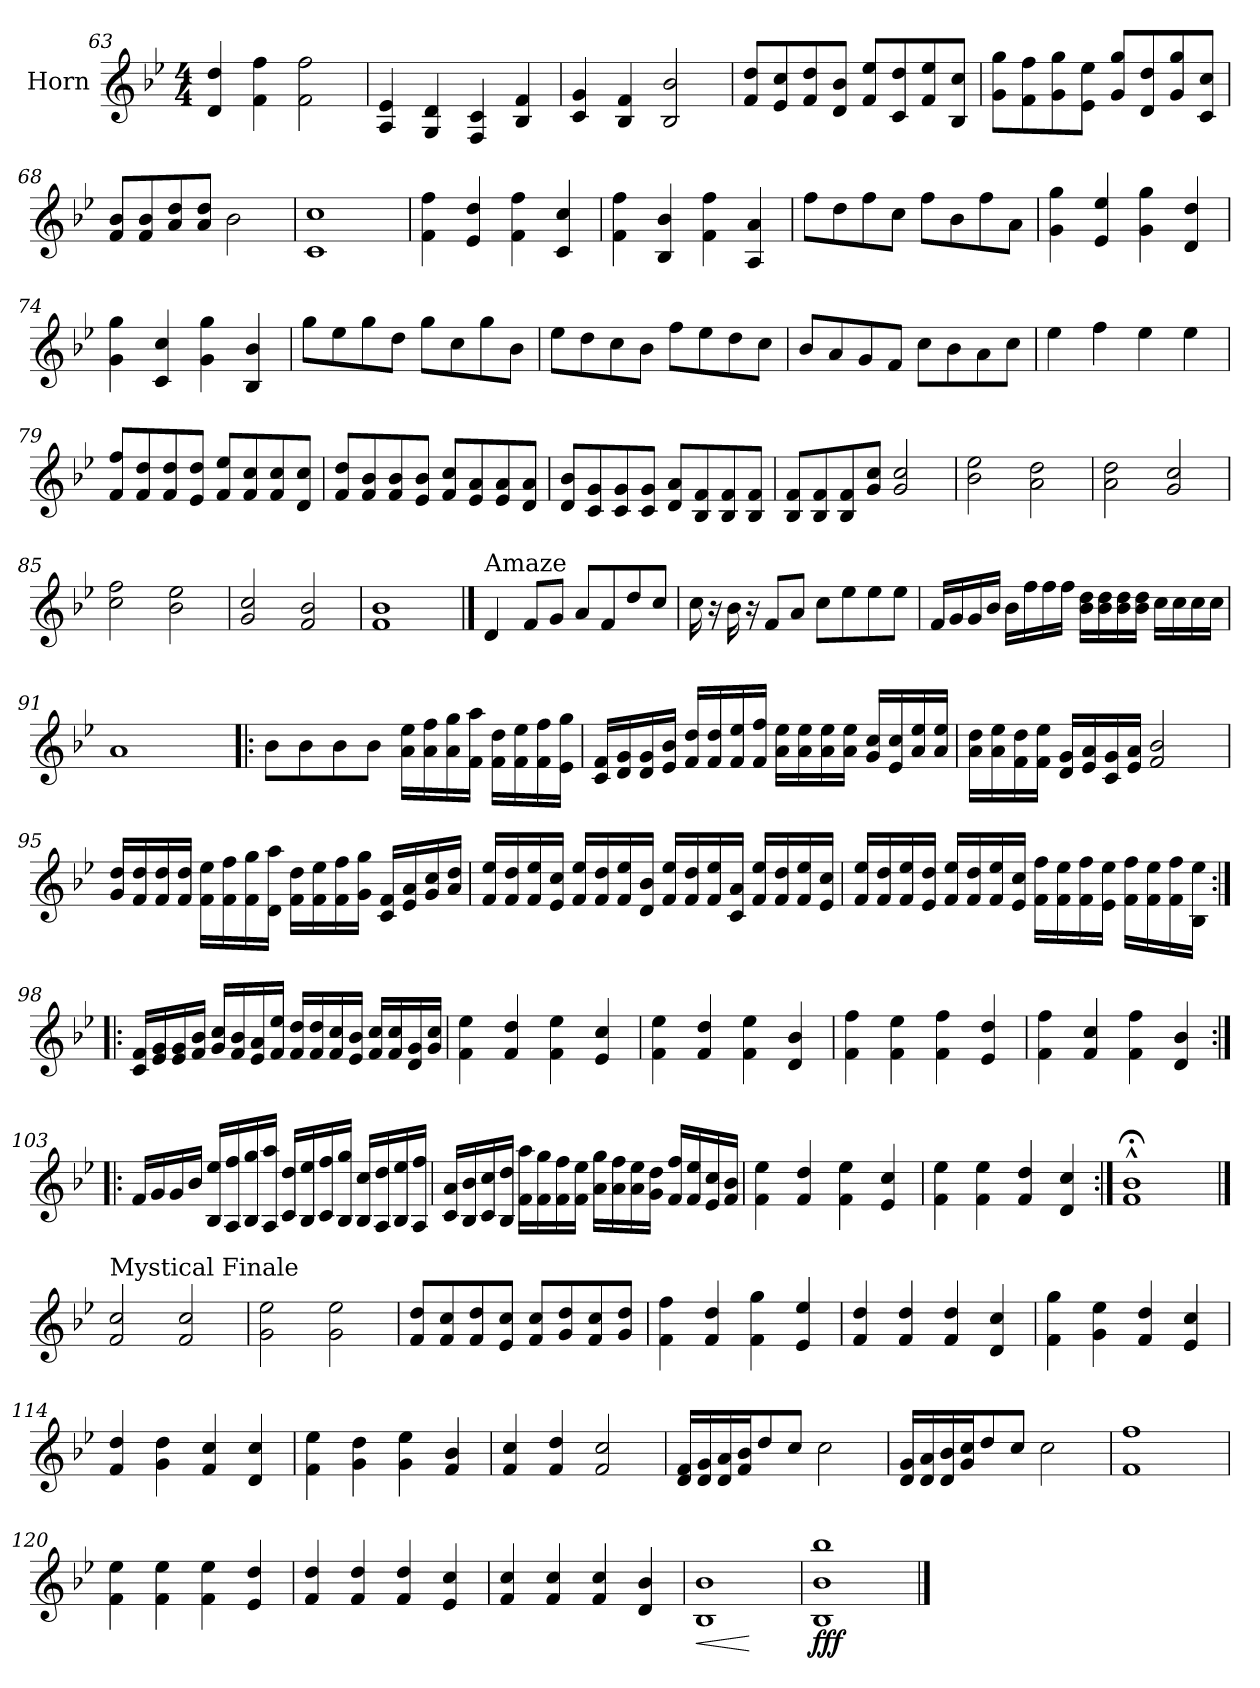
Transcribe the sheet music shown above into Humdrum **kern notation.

**kern	**dynam
*part1	*part1
*staff1	*staff1
*I"Horn	*
*I'Hn.	*
*clefG2	*
*ITrd4c7	*
*k[b-e-a-]	*
*E-:	*
*M4/4	*
=63	=63
4G/ 4g/	.
4B-\ 4b-\	.
2B-\ 2b-\	.
=64	=64
4D/ 4A-/	.
4C/ 4G/	.
4BB-/ 4F/	.
4E-/ 4B-/	.
=65	=65
4F/ 4c/	.
4E-/ 4B-/	.
2E-/ 2e-/	.
=66	=66
8B-/ 8g/L	.
8A-/ 8f/	.
8B-/ 8g/	.
8G/ 8e-/J	.
8B-/ 8a-/L	.
8F/ 8g/	.
8B-/ 8a-/	.
8E-/ 8f/J	.
=67	=67
8c\ 8cc\L	.
8B-\ 8b-\	.
8c\ 8cc\	.
8A-\ 8a-\J	.
8c/ 8cc/L	.
8G/ 8g/	.
8c/ 8cc/	.
8F/ 8f/J	.
!!LO:LB:g=z
=68	=68
8B-/ 8e-/L	.
8B-/ 8e-/	.
8d/ 8g/	.
8d/ 8g/J	.
2e-\	.
=69	=69
1F 1f	.
=70	=70
4B-\ 4b-\	.
4A-/ 4g/	.
4B-\ 4b-\	.
4F/ 4f/	.
=71	=71
4B-\ 4b-\	.
4E-/ 4e-/	.
4B-\ 4b-\	.
4D/ 4d/	.
=72	=72
8b-\L	.
8g\	.
8b-\	.
8f\J	.
8b-\L	.
8e-\	.
8b-\	.
8d\J	.
=73	=73
4c\ 4cc\	.
4A-/ 4a-/	.
4c\ 4cc\	.
4G/ 4g/	.
=74	=74
4c\ 4cc\	.
4F/ 4f/	.
4c\ 4cc\	.
4E-/ 4e-/	.
!!LO:LB:g=z
=75	=75
8cc\L	.
8a-\	.
8cc\	.
8g\J	.
8cc\L	.
8f\	.
8cc\	.
8e-\J	.
=76	=76
8a-\L	.
8g\	.
8f\	.
8e-\J	.
8b-\L	.
8a-\	.
8g\	.
8f\J	.
=77	=77
8e-/L	.
8d/	.
8c/	.
8B-/J	.
8f\L	.
8e-\	.
8d\	.
8f\J	.
=78	=78
4a-\	.
4b-\	.
4a-\	.
4a-\	.
=79	=79
8B-/ 8b-/L	.
8B-/ 8g/	.
8B-/ 8g/	.
8A-/ 8g/J	.
8B-/ 8a-/L	.
8B-/ 8f/	.
8B-/ 8f/	.
8G/ 8f/J	.
!!LO:LB:g=z
=80	=80
8B-/ 8g/L	.
8B-/ 8e-/	.
8B-/ 8e-/	.
8A-/ 8e-/J	.
8B-/ 8f/L	.
8A-/ 8d/	.
8A-/ 8d/	.
8G/ 8d/J	.
=81	=81
8G/ 8e-/L	.
8F/ 8c/	.
8F/ 8c/	.
8F/ 8c/J	.
8G/ 8d/L	.
8E-/ 8B-/	.
8E-/ 8B-/	.
8E-/ 8B-/J	.
=82	=82
8E-/ 8B-/L	.
8E-/ 8B-/	.
8E-/ 8B-/	.
8c/ 8f/J	.
2c/ 2f/	.
=83	=83
2e-\ 2a-\	.
2d\ 2g\	.
=84	=84
2d\ 2g\	.
2c/ 2f/	.
=85	=85
2f\ 2b-\	.
2e-\ 2a-\	.
=86	=86
2c/ 2f/	.
2B-/ 2e-/	.
=87	=87
1B- 1e-	.
!!LO:LB:g=z
==88	==88
!LO:TX:a:t=Amaze	!
4G/	.
8B-/L	.
8c/J	.
8d/L	.
8B-/	.
8g/	.
8f/J	.
=89	=89
16f\	.
16r	.
16e-\	.
16r	.
8B-/L	.
8d/J	.
8f\L	.
8a-\	.
8a-\	.
8a-\J	.
=90	=90
16B-/LL	.
16c/	.
16c/	.
16e-/JJ	.
16e-\LL	.
16b-\	.
16b-\	.
16b-\JJ	.
16e-\ 16g\LL	.
16e-\ 16g\	.
16e-\ 16g\	.
16e-\ 16g\JJ	.
16f\LL	.
16f\	.
16f\	.
16f\JJ	.
=91	=91
1d	.
!!LO:LB:g=z
=92!|:	=92!|:
8e-\L	.
8e-\	.
8e-\	.
8e-\J	.
16d\ 16a-\LL	.
16d\ 16b-\	.
16d\ 16cc\	.
16B-\ 16dd\JJ	.
16B-\ 16g\LL	.
16B-\ 16a-\	.
16B-\ 16b-\	.
16A-\ 16cc\JJ	.
=93	=93
16F/ 16B-/LL	.
16G/ 16c/	.
16G/ 16c/	.
16A-/ 16e-/JJ	.
16B-/ 16g/LL	.
16B-/ 16g/	.
16B-/ 16a-/	.
16B-/ 16b-/JJ	.
16d\ 16a-\LL	.
16d\ 16a-\	.
16d\ 16a-\	.
16d\ 16a-\JJ	.
16c/ 16f/LL	.
16A-/ 16f/	.
16d/ 16a-/	.
16d/ 16a-/JJ	.
=94	=94
16d\ 16g\LL	.
16d\ 16a-\	.
16B-\ 16g\	.
16B-\ 16a-\JJ	.
16G/ 16c/LL	.
16A-/ 16d/	.
16F/ 16c/	.
16A-/ 16d/JJ	.
2B-/ 2e-/	.
!!LO:LB:g=z
=95	=95
16c/ 16g/LL	.
16B-/ 16g/	.
16B-/ 16g/	.
16B-/ 16g/JJ	.
16B-\ 16a-\LL	.
16B-\ 16b-\	.
16B-\ 16cc\	.
16G\ 16dd\JJ	.
16B-\ 16g\LL	.
16B-\ 16a-\	.
16B-\ 16b-\	.
16c\ 16cc\JJ	.
16F/ 16B-/LL	.
16A-/ 16d/	.
16c/ 16f/	.
16d/ 16g/JJ	.
=96	=96
16B-/ 16a-/LL	.
16B-/ 16g/	.
16B-/ 16a-/	.
16A-/ 16f/JJ	.
16B-/ 16a-/LL	.
16B-/ 16g/	.
16B-/ 16a-/	.
16G/ 16e-/JJ	.
16B-/ 16a-/LL	.
16B-/ 16g/	.
16B-/ 16a-/	.
16F/ 16d/JJ	.
16B-/ 16a-/LL	.
16B-/ 16g/	.
16B-/ 16a-/	.
16A-/ 16f/JJ	.
!!LO:LB:g=z
=97	=97
16B-/ 16a-/LL	.
16B-/ 16g/	.
16B-/ 16a-/	.
16A-/ 16g/JJ	.
16B-/ 16a-/LL	.
16B-/ 16g/	.
16B-/ 16a-/	.
16A-/ 16f/JJ	.
16B-\ 16b-\LL	.
16B-\ 16a-\	.
16B-\ 16b-\	.
16A-\ 16a-\JJ	.
16B-\ 16b-\LL	.
16B-\ 16a-\	.
16B-\ 16b-\	.
16E-\ 16a-\JJ	.
=98:|!|:	=98:|!|:
16F/ 16B-/LL	.
16A-/ 16c/	.
16A-/ 16c/	.
16B-/ 16e-/JJ	.
16c/ 16f/LL	.
16B-/ 16e-/	.
16A-/ 16d/	.
16B-/ 16a-/JJ	.
16B-/ 16g/LL	.
16B-/ 16g/	.
16B-/ 16f/	.
16A-/ 16e-/JJ	.
16B-/ 16f/LL	.
16B-/ 16f/	.
16G/ 16c/	.
16c/ 16f/JJ	.
=99	=99
4B-\ 4a-\	.
4B-/ 4g/	.
4B-\ 4a-\	.
4A-/ 4f/	.
=100	=100
4B-\ 4a-\	.
4B-/ 4g/	.
4B-\ 4a-\	.
4G/ 4e-/	.
!!LO:PB:g=z
=101	=101
4B-\ 4b-\	.
4B-\ 4a-\	.
4B-\ 4b-\	.
4A-/ 4g/	.
=102	=102
4B-\ 4b-\	.
4B-/ 4f/	.
4B-\ 4b-\	.
4G/ 4e-/	.
=103:|!|:	=103:|!|:
16B-/LL	.
16c/	.
16c/	.
16e-/JJ	.
16E-/ 16a-/LL	.
16D/ 16b-/	.
16E-/ 16cc/	.
16D/ 16dd/JJ	.
16F/ 16g/LL	.
16E-/ 16a-/	.
16F/ 16b-/	.
16E-/ 16cc/JJ	.
16E-/ 16f/LL	.
16D/ 16g/	.
16E-/ 16a-/	.
16D/ 16b-/JJ	.
=104	=104
16F/ 16d/LL	.
16E-/ 16e-/	.
16F/ 16f/	.
16E-/ 16g/JJ	.
16B-\ 16dd\LL	.
16B-\ 16cc\	.
16B-\ 16b-\	.
16B-\ 16a-\JJ	.
16d\ 16cc\LL	.
16d\ 16b-\	.
16d\ 16a-\	.
16c\ 16g\JJ	.
16B-/ 16b-/LL	.
16B-/ 16a-/	.
16A-/ 16f/	.
16B-/ 16e-/JJ	.
!!LO:LB:g=z
=105	=105
4B-\ 4a-\	.
4B-/ 4g/	.
4B-\ 4a-\	.
4A-/ 4f/	.
=106	=106
4B-\ 4a-\	.
4B-\ 4a-\	.
4B-/ 4g/	.
4G/ 4f/	.
=107:|!	=107:|!
1B-;<^^ 1e-;<^^	.
==108	==108
!LO:TX:a:t=Mystical Finale	!
2B-/ 2f/	.
2B-/ 2f/	.
=109	=109
2c\ 2a-\	.
2c\ 2a-\	.
=110	=110
8B-/ 8g/L	.
8B-/ 8f/	.
8B-/ 8g/	.
8A-/ 8f/J	.
8B-/ 8f/L	.
8c/ 8g/	.
8B-/ 8f/	.
8c/ 8g/J	.
=111	=111
4B-\ 4b-\	.
4B-/ 4g/	.
4B-\ 4cc\	.
4A-/ 4a-/	.
=112	=112
4B-/ 4g/	.
4B-/ 4g/	.
4B-/ 4g/	.
4G/ 4f/	.
=113	=113
4B-\ 4cc\	.
4c\ 4a-\	.
4B-/ 4g/	.
4A-/ 4f/	.
!!LO:LB:g=z
=114	=114
4B-/ 4g/	.
4c\ 4g\	.
4B-/ 4f/	.
4G/ 4f/	.
=115	=115
4B-\ 4a-\	.
4c\ 4g\	.
4c\ 4a-\	.
4B-/ 4e-/	.
=116	=116
4B-/ 4f/	.
4B-/ 4g/	.
2B-/ 2f/	.
=117	=117
16G/ 16B-/LL	.
16G/ 16c/	.
16G/ 16d/	.
16B-/ 16e-/J	.
8g/	.
8f/J	.
2f\	.
=118	=118
16G/ 16c/LL	.
16G/ 16d/	.
16G/ 16e-/	.
16c/ 16f/J	.
8g/	.
8f/J	.
2f\	.
=119	=119
1B- 1b-	.
=120	=120
4B-\ 4a-\	.
4B-\ 4a-\	.
4B-\ 4a-\	.
4A-/ 4g/	.
=121	=121
4B-/ 4g/	.
4B-/ 4g/	.
4B-/ 4g/	.
4A-/ 4f/	.
!!LO:LB:g=z
=122	=122
4B-/ 4f/	.
4B-/ 4f/	.
4B-/ 4f/	.
4G/ 4e-/	.
=123	=123
!	!LO:HP:b
1E- 1e-	<
.	[
=124	=124
!	!LO:DY:b
1E- 1e- 1ee-	fff
==	==
*-	*-
